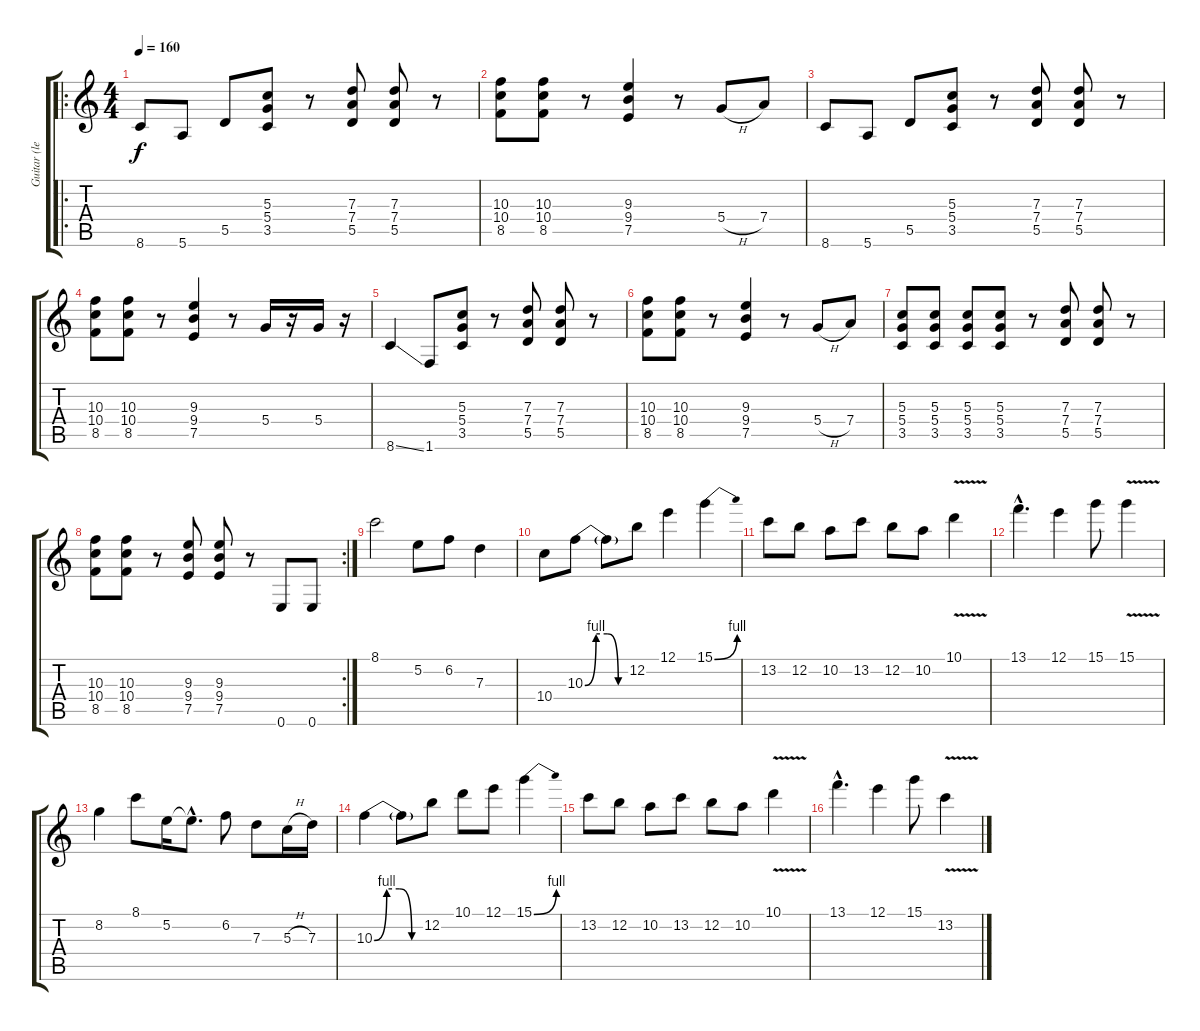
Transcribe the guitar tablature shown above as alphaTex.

\track ("Guitar (lead)" "Guitar (le") {instrument electricguitarclean}
\staff {score tabs}
\tuning (E4 B3 G3 D3 A2 E2) {hide}
\ro
\ts (4 4)
\tempo 160
\clef g2
\ks c
8.6.8{dy f instrument electricguitarclean} 5.6.8 5.5.8 (5.3 5.4 3.5).8 r.8 (7.3 7.4 5.5).8 (7.3 7.4 5.5).8 r.8 |
(10.3 10.4 8.5).8 (10.3 10.4 8.5).8 r.8 (9.3 9.4 7.5).4 r.8 5.4{h}.8 7.4.8 |
8.6.8 5.6.8 5.5.8 (5.3 5.4 3.5).8 r.8 (7.3 7.4 5.5).8 (7.3 7.4 5.5).8 r.8 |
(10.3 10.4 8.5).8 (10.3 10.4 8.5).8 r.8 (9.3 9.4 7.5).4 r.8 5.4.16 r.16 5.4.16 r.16 |
8.6{ss}.4 1.6.8 (5.3 5.4 3.5).8 r.8 (7.3 7.4 5.5).8 (7.3 7.4 5.5).8 r.8 |
(10.3 10.4 8.5).8 (10.3 10.4 8.5).8 r.8 (9.3 9.4 7.5).4 r.8 5.4{h}.8 7.4.8 |
(5.3 5.4 3.5).8 (5.3 5.4 3.5).8 (5.3 5.4 3.5).8 (5.3 5.4 3.5).8 r.8 (7.3 7.4 5.5).8 (7.3 7.4 5.5).8 r.8 |
\rc 2
(10.3 10.4 8.5).8 (10.3 10.4 8.5).8 r.8 (9.3 9.4 7.5).8 (9.3 9.4 7.5).8 r.8 0.6.8 0.6.8 |
8.1.2{instrument overdrivenguitar} 5.2.8 6.2.8 7.3.4 |
10.4.8 10.3{be (custom 0 0 15 4 30 4 45 0 60 0)}.8 10.3{t}.8 12.2.8 12.1.4 15.1{be (bend 0 0 60 4)}.4 |
13.2.8 12.2.8 10.2.8 13.2.8 12.2.8 10.2.8 10.1{v}.4 |
13.1{hac}.4{d} 12.1.4 15.1.8 15.1{v}.4 |
8.2.4{instrument overdrivenguitar} 8.1.8 5.2.16 5.2{hac t}.8{d} 6.2.8 7.3.8 5.3{h}.16 7.3.16 |
10.3{be (custom 0 0 15 4 30 4 45 0 60 0)}.4 10.3{t}.8 12.2.8 10.1.8 12.1.8 15.1{be (bend 0 0 60 4)}.4 |
13.2.8 12.2.8 10.2.8 13.2.8 12.2.8 10.2.8 10.1{v}.4 |
13.1{hac}.4{d} 12.1.4 15.1.8 13.2{v}.4
